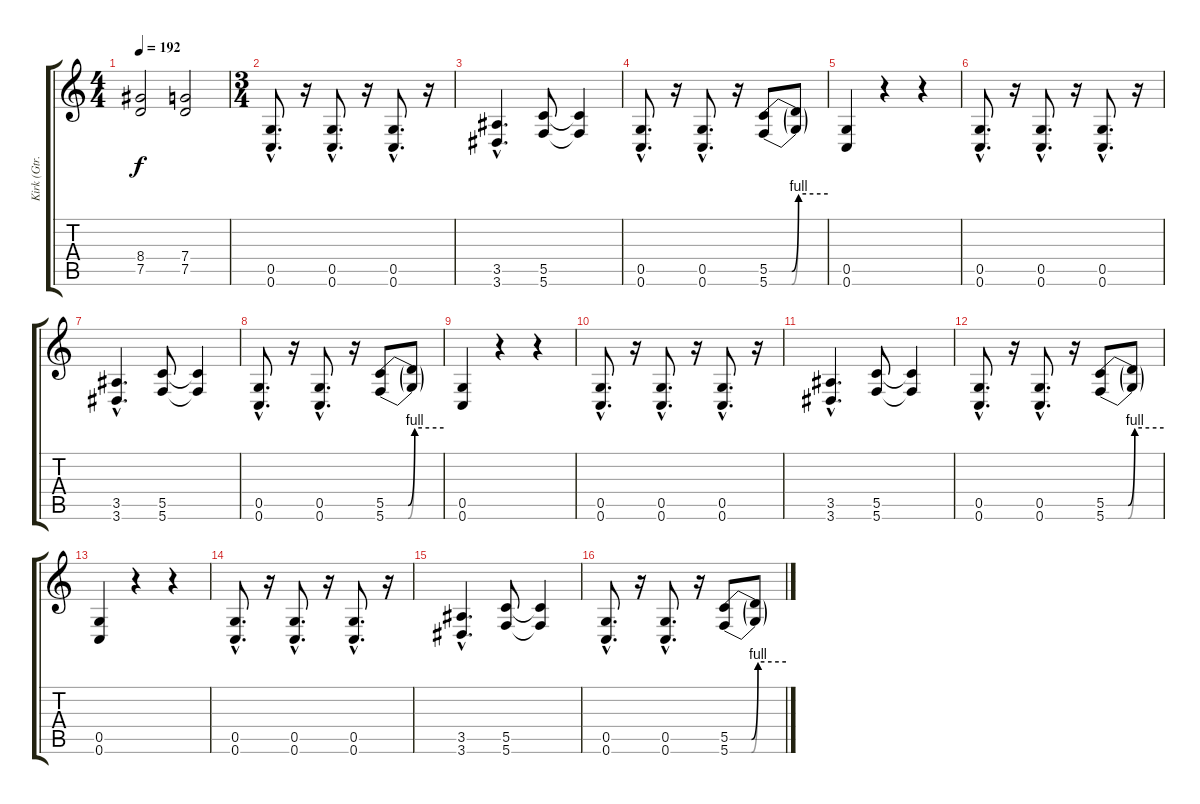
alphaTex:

\track ("Kirk (Gtr. 2)" "Kirk (Gtr.") {instrument distortionguitar}
\staff {score tabs}
\tuning (D4 A3 F3 C3 G2 C2) {hide}
\ts (4 4)
\tempo 192
\clef g2
\ks c
(8.4 7.5).2{dy f} (7.4 7.5).2 |
\ts (3 4)
(0.5{hac} 0.6{hac}).8{d} r.16 (0.5{hac} 0.6{hac}).8{d} r.16 (0.5{hac} 0.6{hac}).8{d} r.16 |
(3.5{hac} 3.6{hac}).4{d} (5.5 5.6).8 (5.5{t} 5.6{t}).4 |
(0.5{hac} 0.6{hac}).8{d} r.16 (0.5{hac} 0.6{hac}).8{d} r.16 (5.5{be (custom 0 0 23 0 30 4 60 4)} 5.6{be (custom 0 0 23 0 30 4 60 4)}).8 (5.5{t} 5.6{t}).8 |
(0.5 0.6).4 r.4 r.4 |
(0.5{hac} 0.6{hac}).8{d} r.16 (0.5{hac} 0.6{hac}).8{d} r.16 (0.5{hac} 0.6{hac}).8{d} r.16 |
(3.5{hac} 3.6{hac}).4{d} (5.5 5.6).8 (5.5{t} 5.6{t}).4 |
(0.5{hac} 0.6{hac}).8{d} r.16 (0.5{hac} 0.6{hac}).8{d} r.16 (5.5{be (custom 0 0 23 0 30 4 60 4)} 5.6{be (custom 0 0 23 0 30 4 60 4)}).8 (5.5{t} 5.6{t}).8 |
(0.5 0.6).4 r.4 r.4 |
(0.5{hac} 0.6{hac}).8{d} r.16 (0.5{hac} 0.6{hac}).8{d} r.16 (0.5{hac} 0.6{hac}).8{d} r.16 |
(3.5{hac} 3.6{hac}).4{d} (5.5 5.6).8 (5.5{t} 5.6{t}).4 |
(0.5{hac} 0.6{hac}).8{d} r.16 (0.5{hac} 0.6{hac}).8{d} r.16 (5.5{be (custom 0 0 23 0 30 4 60 4)} 5.6{be (custom 0 0 23 0 30 4 60 4)}).8 (5.5{t} 5.6{t}).8 |
(0.5 0.6).4 r.4 r.4 |
(0.5{hac} 0.6{hac}).8{d} r.16 (0.5{hac} 0.6{hac}).8{d} r.16 (0.5{hac} 0.6{hac}).8{d} r.16 |
(3.5{hac} 3.6{hac}).4{d} (5.5 5.6).8 (5.5{t} 5.6{t}).4 |
(0.5{hac} 0.6{hac}).8{d} r.16 (0.5{hac} 0.6{hac}).8{d} r.16 (5.5{be (custom 0 0 23 0 30 4 60 4)} 5.6{be (custom 0 0 23 0 30 4 60 4)}).8 (5.5{t} 5.6{t}).8
